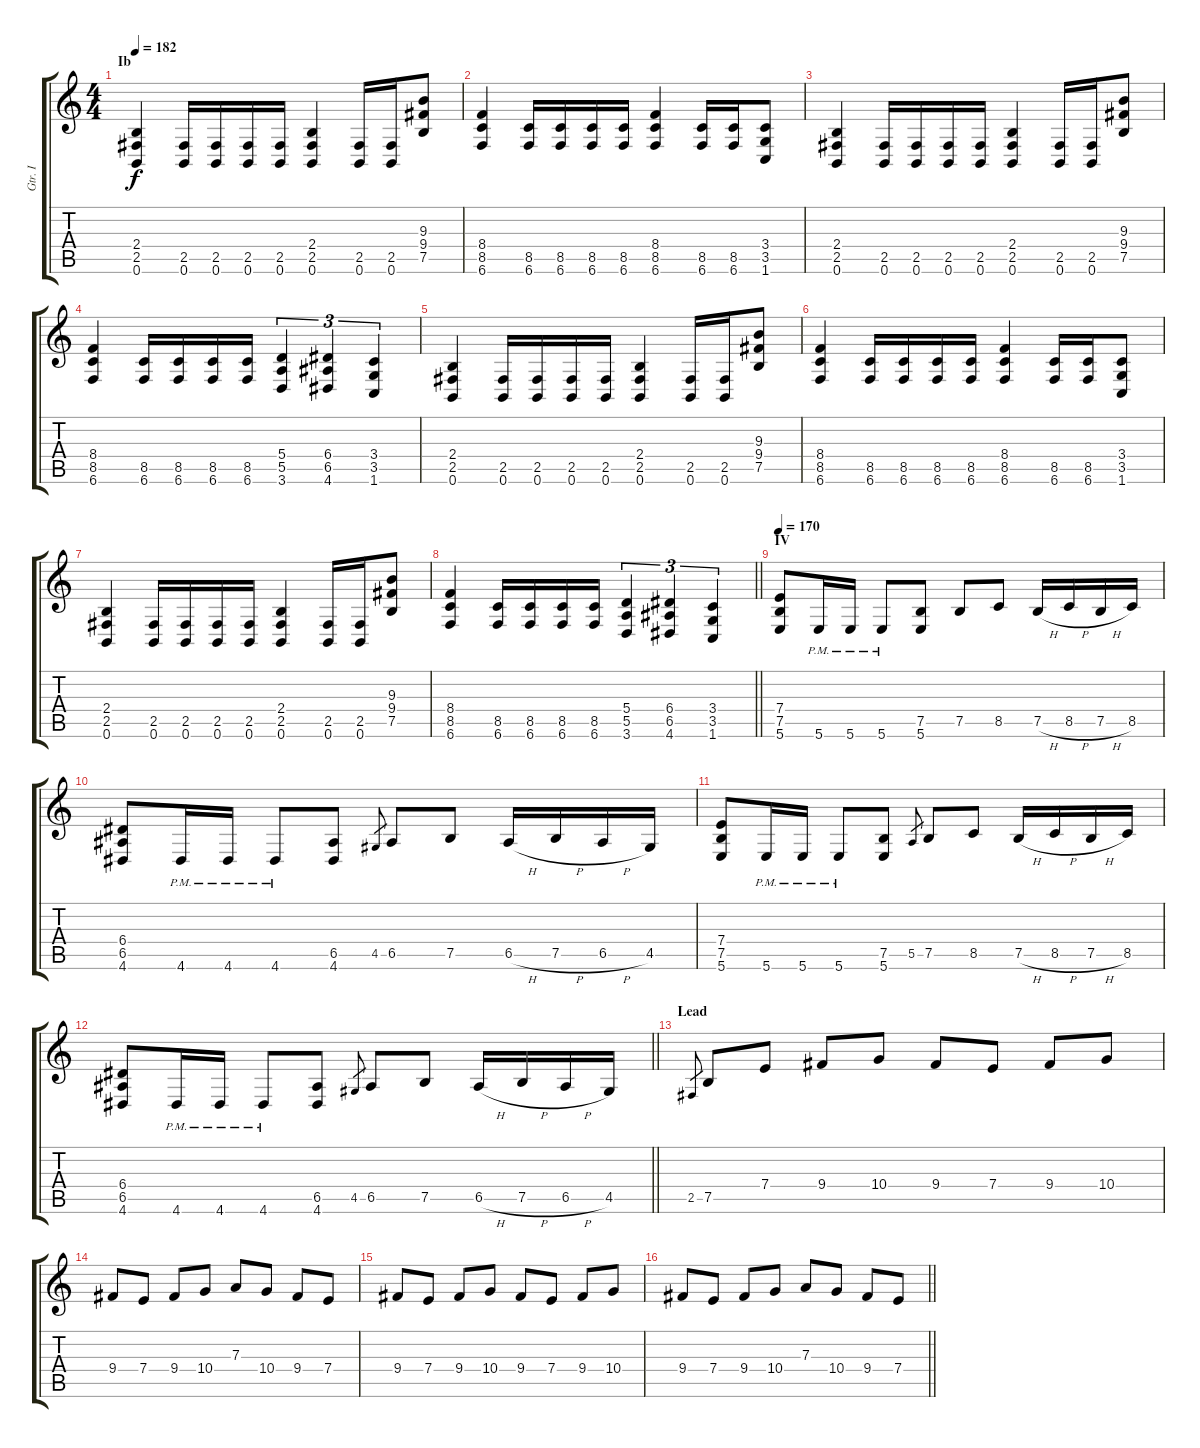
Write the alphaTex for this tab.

\track ("Gtr. I" "Gtr. I") {instrument distortionguitar}
\staff {score tabs}
\tuning (B3 Gb3 D3 A2 E2 B1) {hide}
\ts (4 4)
\section ("" "Ib")
\tempo 182
\clef g2
\ks c
(2.4 2.5 0.6).4{dy f} (2.5 0.6).16 (2.5 0.6).16 (2.5 0.6).16 (2.5 0.6).16 (2.4 2.5 0.6).4 (2.5 0.6).16 (2.5 0.6).16 (9.3 9.4 7.5).8 |
(8.4 8.5 6.6).4 (8.5 6.6).16 (8.5 6.6).16 (8.5 6.6).16 (8.5 6.6).16 (8.4 8.5 6.6).4 (8.5 6.6).16 (8.5 6.6).16 (3.4 3.5 1.6).8 |
(2.4 2.5 0.6).4 (2.5 0.6).16 (2.5 0.6).16 (2.5 0.6).16 (2.5 0.6).16 (2.4 2.5 0.6).4 (2.5 0.6).16 (2.5 0.6).16 (9.3 9.4 7.5).8 |
(8.4 8.5 6.6).4 (8.5 6.6).16 (8.5 6.6).16 (8.5 6.6).16 (8.5 6.6).16 (5.4 5.5 3.6).4{tu (3 2)} (6.4 6.5 4.6).4{tu (3 2)} (3.4 3.5 1.6).4{tu (3 2)} |
(2.4 2.5 0.6).4 (2.5 0.6).16 (2.5 0.6).16 (2.5 0.6).16 (2.5 0.6).16 (2.4 2.5 0.6).4 (2.5 0.6).16 (2.5 0.6).16 (9.3 9.4 7.5).8 |
(8.4 8.5 6.6).4 (8.5 6.6).16 (8.5 6.6).16 (8.5 6.6).16 (8.5 6.6).16 (8.4 8.5 6.6).4 (8.5 6.6).16 (8.5 6.6).16 (3.4 3.5 1.6).8 |
(2.4 2.5 0.6).4 (2.5 0.6).16 (2.5 0.6).16 (2.5 0.6).16 (2.5 0.6).16 (2.4 2.5 0.6).4 (2.5 0.6).16 (2.5 0.6).16 (9.3 9.4 7.5).8 |
\barLineRight lightlight
(8.4 8.5 6.6).4 (8.5 6.6).16 (8.5 6.6).16 (8.5 6.6).16 (8.5 6.6).16 (5.4 5.5 3.6).4{tu (3 2)} (6.4 6.5 4.6).4{tu (3 2)} (3.4 3.5 1.6).4{tu (3 2)} |
\section ("" "IV")
\tempo 170
(7.4 7.5 5.6).8 5.6{pm}.16 5.6{pm}.16 5.6{pm}.8 (7.5 5.6).8 7.5.8 8.5.8 7.5{h}.16 8.5{h}.16 7.5{h}.16 8.5.16 |
(6.4 6.5 4.6).8 4.6{pm}.16 4.6{pm}.16 4.6{pm}.8 (6.5 4.6).8 4.5.8{gr} 6.5.8 7.5.8 6.5{h}.16 7.5{h}.16 6.5{h}.16 4.5.16 |
(7.4 7.5 5.6).8 5.6{pm}.16 5.6{pm}.16 5.6{pm}.8 (7.5 5.6).8 5.5.8{gr} 7.5.8 8.5.8 7.5{h}.16 8.5{h}.16 7.5{h}.16 8.5.16 |
\barLineRight lightlight
(6.4 6.5 4.6).8 4.6{pm}.16 4.6{pm}.16 4.6{pm}.8 (6.5 4.6).8 4.5.8{gr} 6.5.8 7.5.8 6.5{h}.16 7.5{h}.16 6.5{h}.16 4.5.16 |
\section ("" "Lead")
2.5.8{gr} 7.5.8 7.4.8 9.4.8 10.4.8 9.4.8 7.4.8 9.4.8 10.4.8 |
9.4.8 7.4.8 9.4.8 10.4.8 7.3.8 10.4.8 9.4.8 7.4.8 |
9.4.8 7.4.8 9.4.8 10.4.8 9.4.8 7.4.8 9.4.8 10.4.8 |
\barLineRight lightlight
9.4.8 7.4.8 9.4.8 10.4.8 7.3.8 10.4.8 9.4.8 7.4.8
